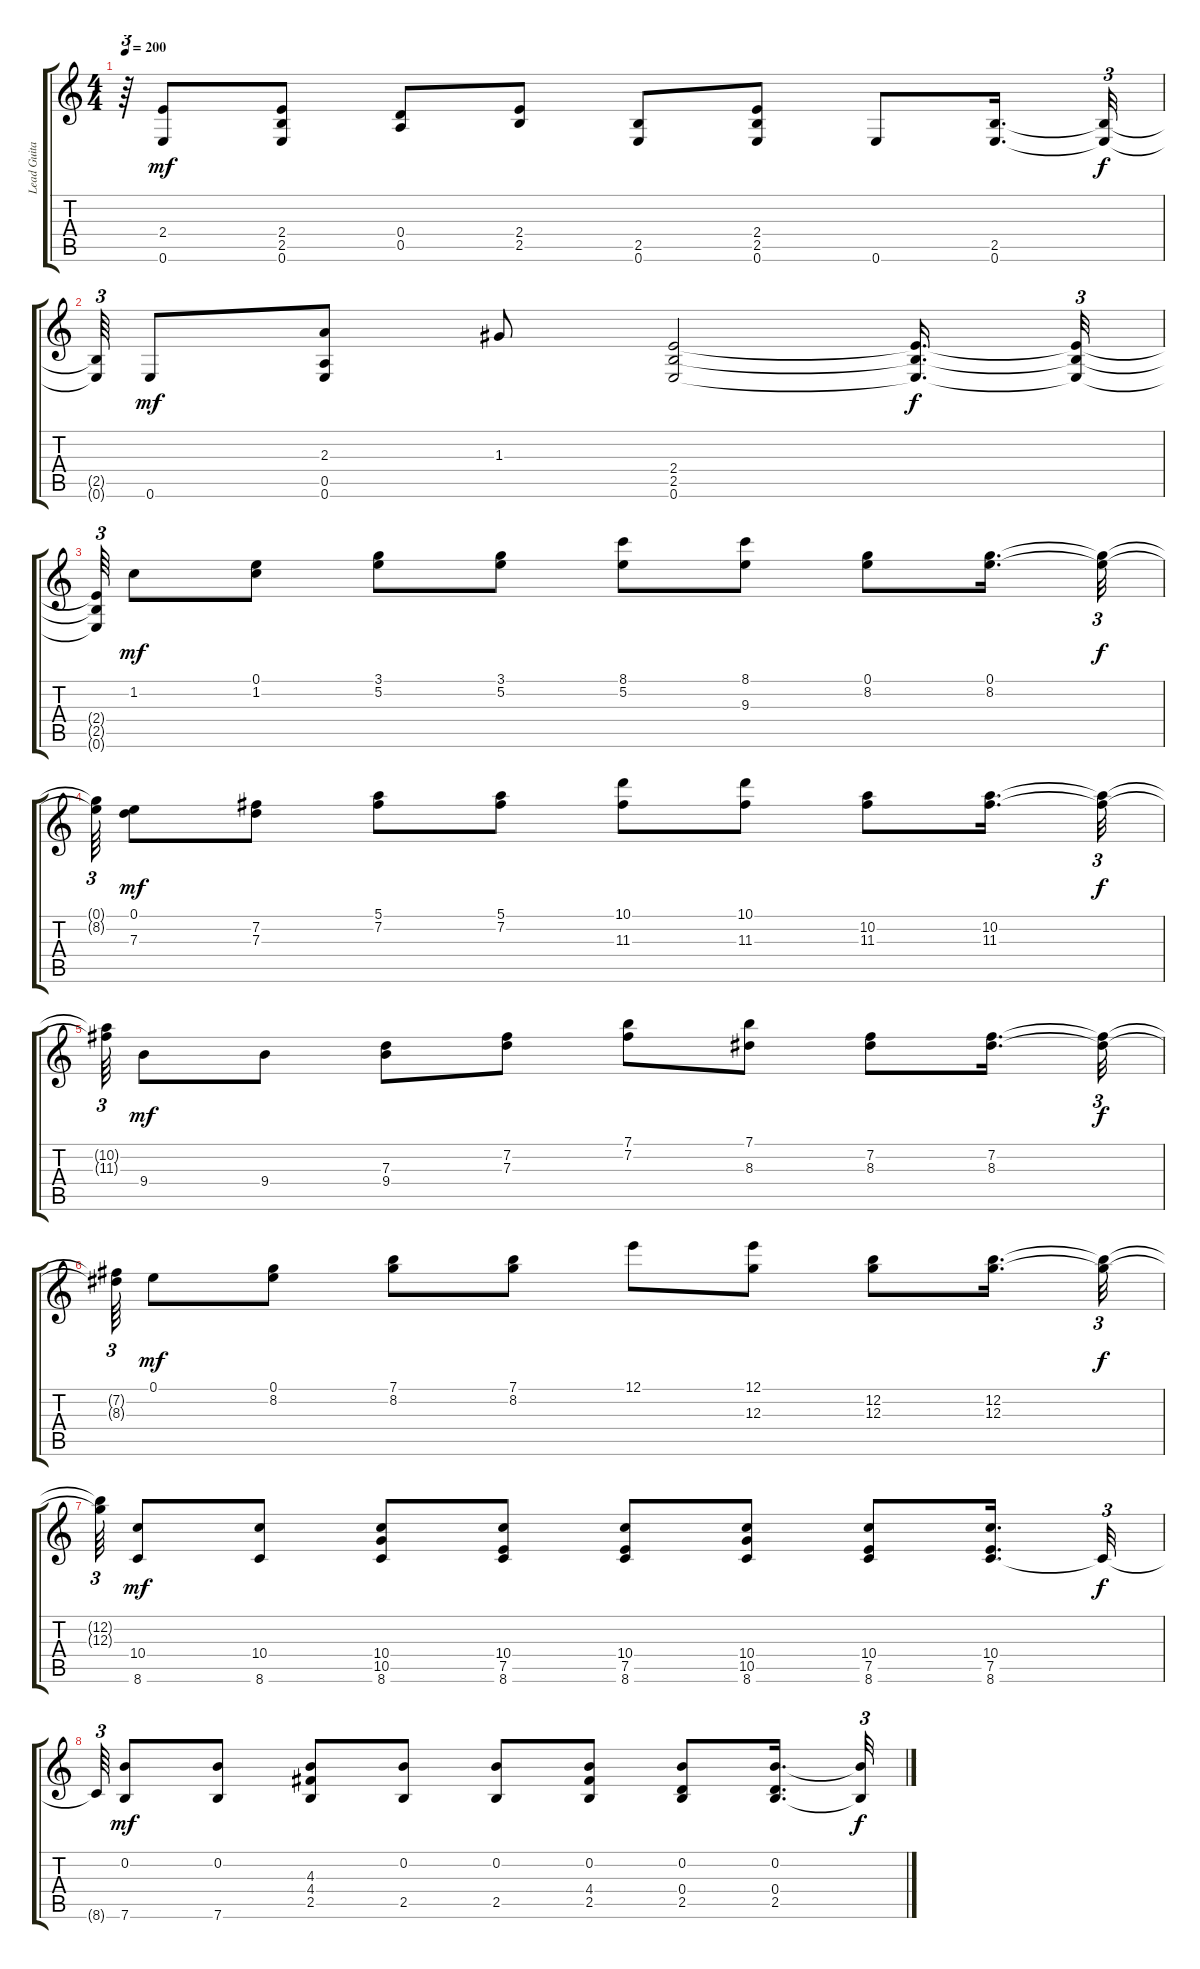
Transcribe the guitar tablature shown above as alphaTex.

\track ("Lead Guitar" "Lead Guita") {instrument overdrivenguitar}
\staff {score tabs}
\tuning (E4 B3 G3 D3 A2 E2) {hide}
\ts (4 4)
\tempo 200
\clef g2
\ks c
r.64{tu (3 2) dy mf} (2.4 0.6).8 (2.4 2.5 0.6).8 (0.4 0.5).8 (2.4 2.5).8 (2.5 0.6).8 (2.4 2.5 0.6).8 0.6.8 (2.5 0.6).16{d} (2.5{t} 0.6{t}).32{tu (3 2) dy f} |
(2.5{t} 0.6{t}).64{tu (3 2)} 0.6.8{dy mf} (2.3 0.5 0.6).8 1.3.8 (2.4 2.5 0.6).2 (2.4{t} 2.5{t} 0.6{t}).16{d dy f} (2.4{t} 2.5{t} 0.6{t}).32{tu (3 2)} |
(2.4{t} 2.5{t} 0.6{t}).64{tu (3 2)} 1.2.8{dy mf} (0.1 1.2).8 (3.1 5.2).8 (3.1 5.2).8 (8.1 5.2).8 (8.1 9.3).8 (0.1 8.2).8 (0.1 8.2).16{d} (0.1{t} 8.2{t}).32{tu (3 2) dy f} |
(0.1{t} 8.2{t}).64{tu (3 2)} (0.1 7.3).8{dy mf} (7.2 7.3).8 (5.1 7.2).8 (5.1 7.2).8 (10.1 11.3).8 (10.1 11.3).8 (10.2 11.3).8 (10.2 11.3).16{d} (10.2{t} 11.3{t}).32{tu (3 2) dy f} |
(10.2{t} 11.3{t}).64{tu (3 2)} 9.4.8{dy mf} 9.4.8 (7.3 9.4).8 (7.2 7.3).8 (7.1 7.2).8 (7.1 8.3).8 (7.2 8.3).8 (7.2 8.3).16{d} (7.2{t} 8.3{t}).32{tu (3 2) dy f} |
(7.2{t} 8.3{t}).64{tu (3 2)} 0.1.8{dy mf} (0.1 8.2).8 (7.1 8.2).8 (7.1 8.2).8 12.1.8 (12.1 12.3).8 (12.2 12.3).8 (12.2 12.3).16{d} (12.2{t} 12.3{t}).32{tu (3 2) dy f} |
(12.2{t} 12.3{t}).64{tu (3 2)} (10.4 8.6).8{dy mf} (10.4 8.6).8 (10.4 10.5 8.6).8 (10.4 7.5 8.6).8 (10.4 7.5 8.6).8 (10.4 10.5 8.6).8 (10.4 7.5 8.6).8 (10.4 7.5 8.6).16{d} 8.6{t}.32{tu (3 2) dy f} |
8.6{t}.64{tu (3 2)} (0.2 7.6).8{dy mf} (0.2 7.6).8 (4.3 4.4 2.5).8 (0.2 2.5).8 (0.2 2.5).8 (0.2 4.4 2.5).8 (0.2 0.4 2.5).8 (0.2 0.4 2.5).16{d} (0.2{t} 2.5{t}).32{tu (3 2) dy f}
